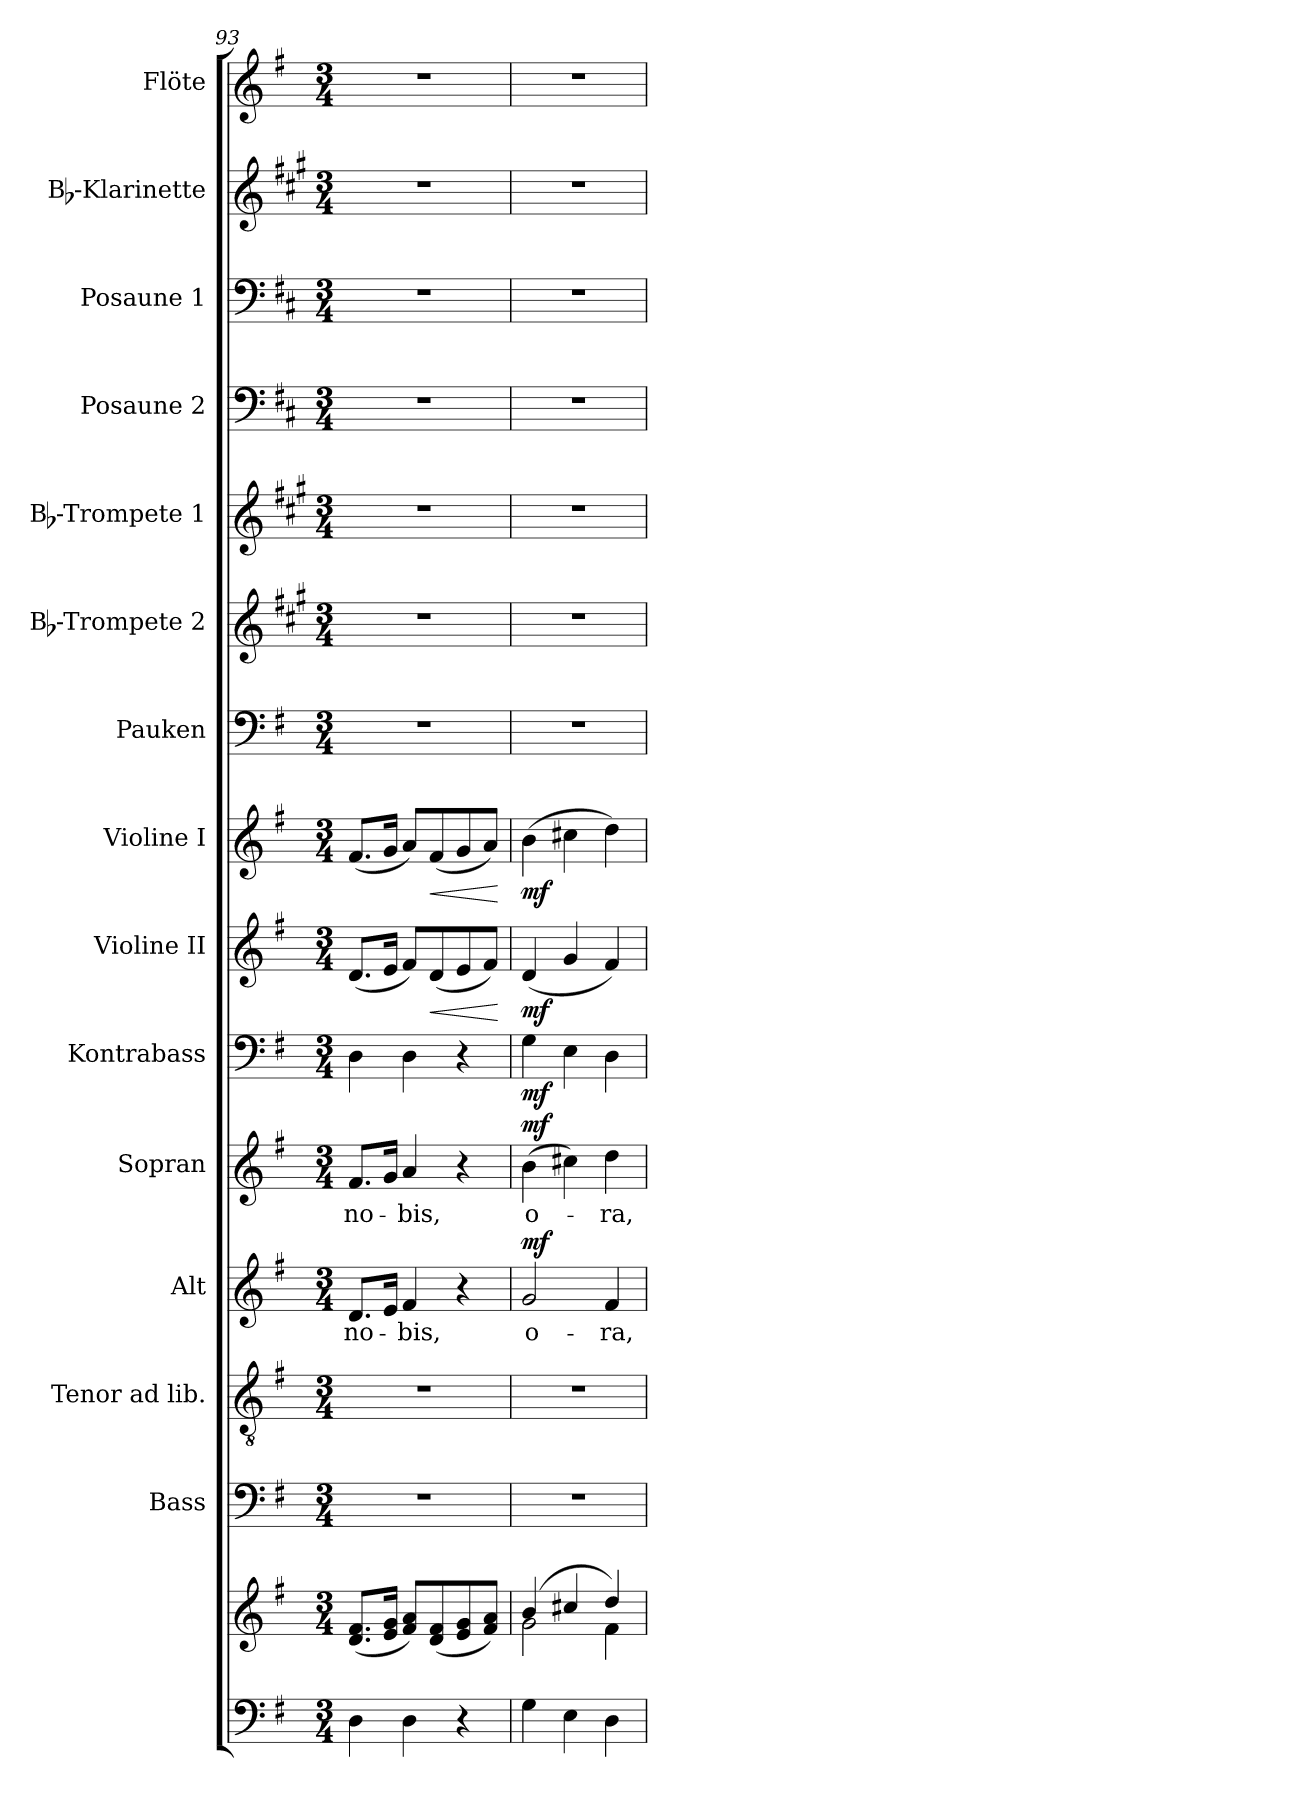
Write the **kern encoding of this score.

**kern	**kern	**kern	**kern	**kern	**text	**dynam	**kern	**text	**dynam	**kern	**dynam	**kern	**dynam	**kern	**dynam	**kern	**kern	**kern	**kern	**kern	**kern	**kern
*part15	*part15	*part14	*part13	*part12	*part12	*part12	*part11	*part11	*part11	*part10	*part10	*part9	*part9	*part8	*part8	*part7	*part6	*part5	*part4	*part3	*part2	*part1
*staff16	*staff15	*staff14	*staff13	*staff12	*staff12	*staff12	*staff11	*staff11	*staff11	*staff10	*staff10	*staff9	*staff9	*staff8	*staff8	*staff7	*staff6	*staff5	*staff4	*staff3	*staff2	*staff1
*	*	*I"Bass	*I"Tenor ad lib.	*I"Alt	*	*	*I"Sopran	*	*	*I"Kontrabass	*	*I"Violine II	*	*I"Violine I	*	*I"Pauken	*I"Bb-Trompete 2	*I"Bb-Trompete 1	*I"Posaune 2	*I"Posaune 1	*I"Bb-Klarinette	*I"Flöte
*	*	*I'B.	*I'T.	*I'A.	*	*	*I'S.	*	*	*I'Kb.	*	*I'Vl. II	*	*I'Vl. I	*	*I'Pk.	*I'Bb Trp. 2	*I'Bb Trp. 1	*I'Pos. 2	*I'Pos. 1	*I'Bb Kl.	*I'Fl.
*clefF4	*clefG2	*clefF4	*clefGv2	*clefG2	*	*	*clefG2	*	*	*clefF4	*	*clefG2	*	*clefG2	*	*clefF4	*clefG2	*clefG2	*clefF4	*clefF4	*clefG2	*clefG2
*	*	*	*	*	*	*	*	*	*	*ITrd7c12	*	*	*	*	*	*	*ITrd1c2	*ITrd1c2	*ITrd4c7	*ITrd4c7	*ITrd1c2	*
*k[f#]	*k[f#]	*k[f#]	*k[f#]	*k[f#]	*	*	*k[f#]	*	*	*k[f#]	*	*k[f#]	*	*k[f#]	*	*k[f#]	*k[f#]	*k[f#]	*k[f#]	*k[f#]	*k[f#]	*k[f#]
*G:	*G:	*G:	*G:	*G:	*	*	*G:	*	*	*G:	*	*G:	*	*G:	*	*G:	*G:	*G:	*G:	*G:	*G:	*G:
*M3/4	*M3/4	*M3/4	*M3/4	*M3/4	*	*	*M3/4	*	*	*M3/4	*	*M3/4	*	*M3/4	*	*M3/4	*M3/4	*M3/4	*M3/4	*M3/4	*M3/4	*M3/4
=93	=93	=93	=93	=93	=93	=93	=93	=93	=93	=93	=93	=93	=93	=93	=93	=93	=93	=93	=93	=93	=93	=93
!	!	!	!	!	!LO:LY:b	!	!	!LO:LY:b	!	!	!	!	!	!	!	!	!	!	!	!	!	!
4D\	(<8.d/ 8.f#/L	2.r	2.r	8.d/L	no-	.	8.f#/L	no-	.	4DD\	.	(<8.d/L	.	(<8.f#/L	.	2.r	2.r	2.r	2.r	2.r	2.r	2.r
.	16e/ 16g/Jk	.	.	16e/Jk	.	.	16g/Jk	.	.	.	.	16e/Jk	.	16g/Jk	.	.	.	.	.	.	.	.
!	!	!	!	!	!LO:LY:b	!	!	!LO:LY:b	!	!	!	!	!	!	!	!	!	!	!	!	!	!
4D\	8f#/ 8a/L)	.	.	4f#/	-bis,	.	4a/	-bis,	.	4DD\	.	8f#/L)	.	8a/L)	.	.	.	.	.	.	.	.
!	!	!	!	!	!	!	!	!	!	!	!	!	!LO:HP:b	!	!LO:HP:b	!	!	!	!	!	!	!
.	(<8d/ 8f#/	.	.	.	.	.	.	.	.	.	.	(<8d/	<	(<8f#/	<	.	.	.	.	.	.	.
4r	8e/ 8g/	.	.	4r	.	.	4r	.	.	4r	.	8e/	.	8g/	.	.	.	.	.	.	.	.
.	8f#/ 8a/J)	.	.	.	.	.	.	.	.	.	.	8f#/J)	.	8a/J)	.	.	.	.	.	.	.	.
.	.	.	.	.	.	.	.	.	.	.	.	.	[	.	[	.	.	.	.	.	.	.
=94	=94	=94	=94	=94	=94	=94	=94	=94	=94	=94	=94	=94	=94	=94	=94	=94	=94	=94	=94	=94	=94	=94
*	*^	*	*	*	*	*	*	*	*	*	*	*	*	*	*	*	*	*	*	*	*	*
!	!	!	!	!	!	!LO:LY:b	!LO:DY:a	!	!LO:LY:b	!LO:DY:a	!	!LO:DY:b	!	!LO:DY:b	!	!LO:DY:b	!	!	!	!	!	!	!
4G\	(4b/	2g\	2.r	2.r	2g/	o-	mf	(>4b\	o-	mf	4GG\	mf	(<4d/	mf	(>4b\	mf	2.r	2.r	2.r	2.r	2.r	2.r	2.r
4E\	4cc#X/	.	.	.	.	.	.	4cc#X\)	.	.	4EE\	.	4g/	.	4cc#X\	.	.	.	.	.	.	.	.
!	!	!	!	!	!	!LO:LY:b	!	!	!LO:LY:b	!	!	!	!	!	!	!	!	!	!	!	!	!	!
4D\	4dd/)	4f#\	.	.	4f#/	-ra,	.	4dd\	-ra,	.	4DD\	.	4f#/)	.	4dd\)	.	.	.	.	.	.	.	.
*	*v	*v	*	*	*	*	*	*	*	*	*	*	*	*	*	*	*	*	*	*	*	*	*
=	=	=	=	=	=	=	=	=	=	=	=	=	=	=	=	=	=	=	=	=	=	=
*-	*-	*-	*-	*-	*-	*-	*-	*-	*-	*-	*-	*-	*-	*-	*-	*-	*-	*-	*-	*-	*-	*-
